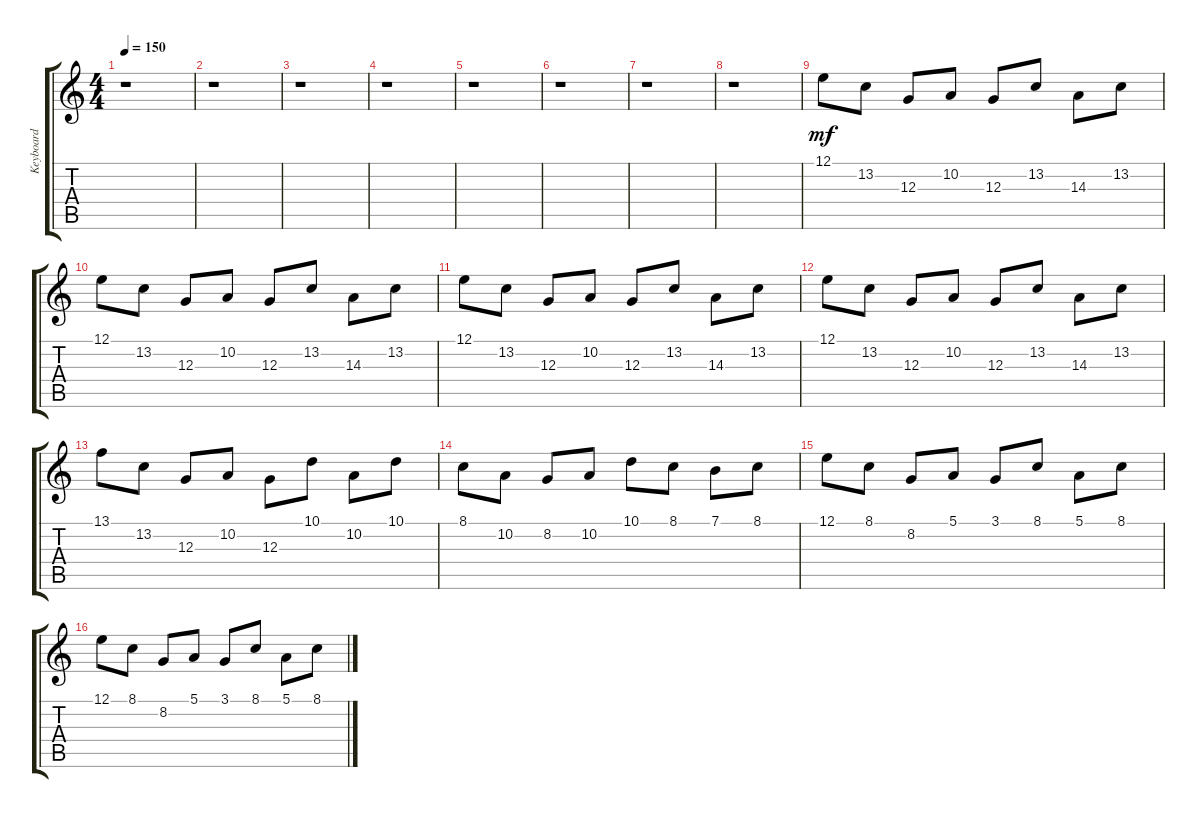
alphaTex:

\track ("Keyboard" "Keyboard") {instrument fx5brightness}
\staff {score tabs}
\tuning (E4 B3 G3 D3 A2 E2) {hide}
\ts (4 4)
\tempo 150
\clef g2
\ks c
r.1{dy ff} |
r.1 |
r.1 |
r.1 |
r.1 |
r.1 |
r.1 |
r.1 |
12.1.8{dy mf} 13.2.8 12.3.8 10.2.8 12.3.8 13.2.8 14.3.8 13.2.8 |
12.1.8 13.2.8 12.3.8 10.2.8 12.3.8 13.2.8 14.3.8 13.2.8 |
12.1.8 13.2.8 12.3.8 10.2.8 12.3.8 13.2.8 14.3.8 13.2.8 |
12.1.8 13.2.8 12.3.8 10.2.8 12.3.8 13.2.8 14.3.8 13.2.8 |
13.1.8 13.2.8 12.3.8 10.2.8 12.3.8 10.1.8 10.2.8 10.1.8 |
8.1.8 10.2.8 8.2.8 10.2.8 10.1.8 8.1.8 7.1.8 8.1.8 |
12.1.8 8.1.8 8.2.8 5.1.8 3.1.8 8.1.8 5.1.8 8.1.8 |
12.1.8 8.1.8 8.2.8 5.1.8 3.1.8 8.1.8 5.1.8 8.1.8
